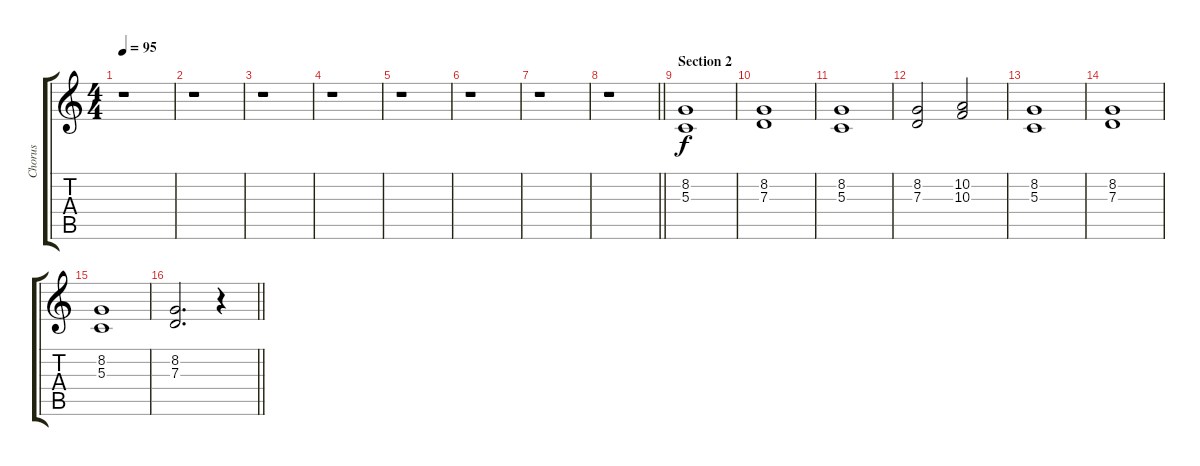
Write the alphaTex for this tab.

\track ("Chorus" "Chorus") {instrument choiraahs}
\staff {score tabs}
\tuning (E4 B3 G3 D3 A2 E2) {hide}
\ts (4 4)
\tempo 95
\clef g2
\ks c
r.1{dy f} |
r.1 |
r.1 |
r.1 |
r.1 |
r.1 |
r.1 |
\barLineRight lightlight
r.1 |
\section ("" "Section 2")
(8.2 5.3).1 |
(8.2 7.3).1 |
(8.2 5.3).1 |
(8.2 7.3).2 (10.2 10.3).2 |
(8.2 5.3).1 |
(8.2 7.3).1 |
(8.2 5.3).1 |
\barLineRight lightlight
(8.2 7.3).2{d} r.4
